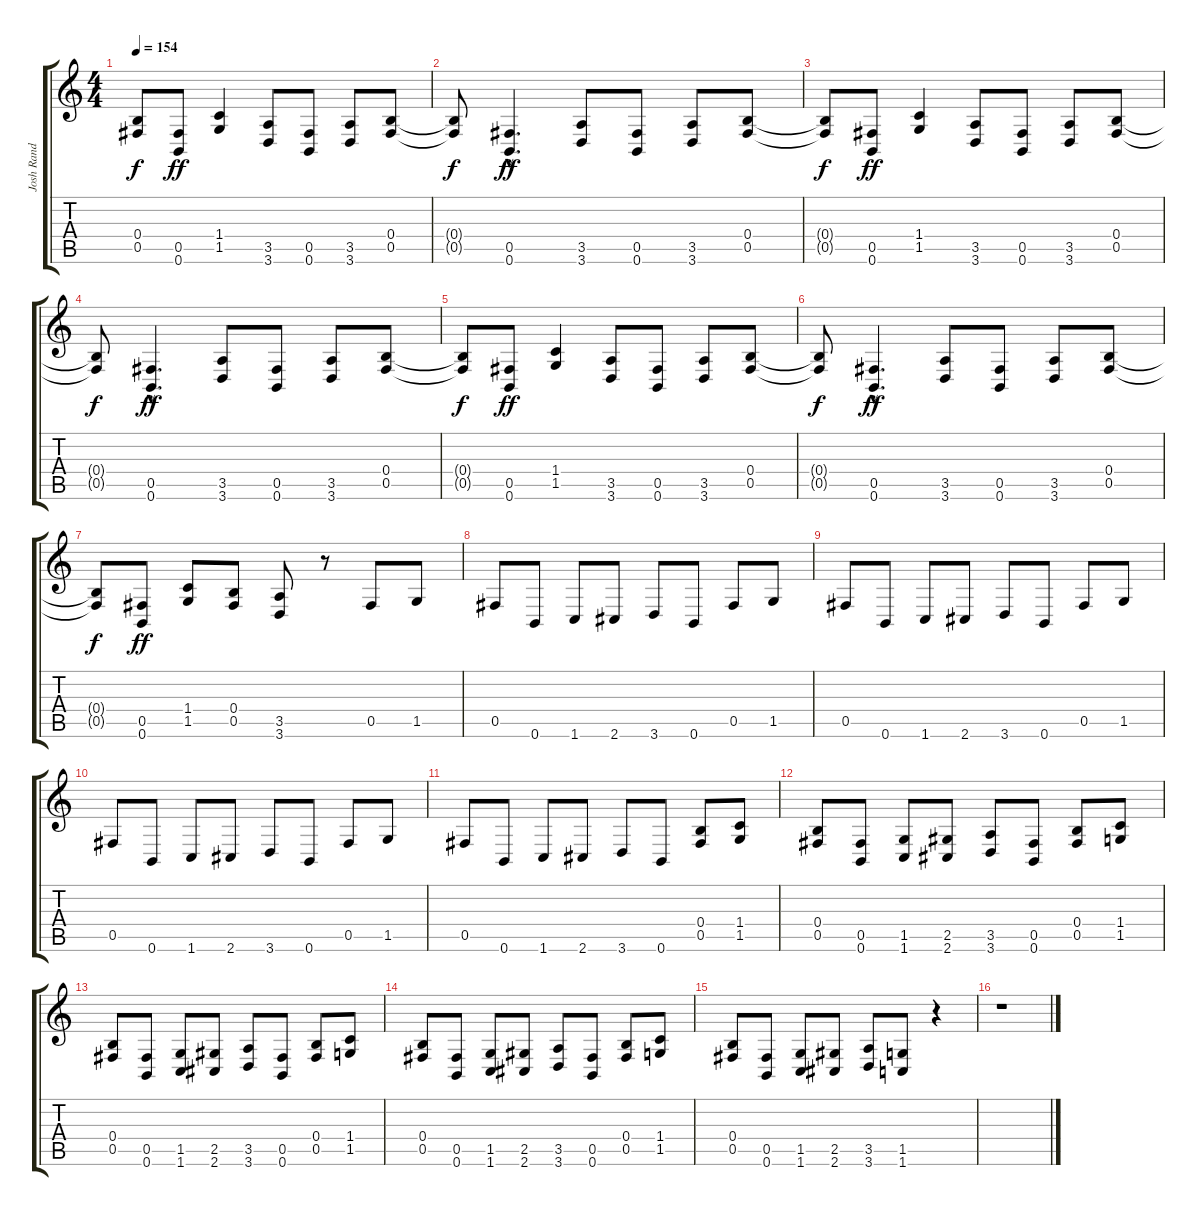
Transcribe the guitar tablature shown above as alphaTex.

\track ("Josh Rand" "Josh Rand") {instrument distortionguitar}
\staff {score tabs}
\tuning (Db4 Ab3 E3 B2 Gb2 B1) {hide}
\ts (4 4)
\tempo 154
\clef g2
\ks c
(0.4{t} 0.5{t}).8{dy f} (0.5 0.6).8{dy ff} (1.4 1.5).4 (3.5 3.6).8 (0.5 0.6).8 (3.5 3.6).8 (0.4 0.5).8 |
(0.4{t} 0.5{t}).8{dy f} (0.5{hac} 0.6{hac}).4{d dy ff} (3.5 3.6).8 (0.5 0.6).8 (3.5 3.6).8 (0.4 0.5).8 |
(0.4{t} 0.5{t}).8{dy f} (0.5 0.6).8{dy ff} (1.4 1.5).4 (3.5 3.6).8 (0.5 0.6).8 (3.5 3.6).8 (0.4 0.5).8 |
(0.4{t} 0.5{t}).8{dy f} (0.5{hac} 0.6{hac}).4{d dy ff} (3.5 3.6).8 (0.5 0.6).8 (3.5 3.6).8 (0.4 0.5).8 |
(0.4{t} 0.5{t}).8{dy f} (0.5 0.6).8{dy ff} (1.4 1.5).4 (3.5 3.6).8 (0.5 0.6).8 (3.5 3.6).8 (0.4 0.5).8 |
(0.4{t} 0.5{t}).8{dy f} (0.5{hac} 0.6{hac}).4{d dy ff} (3.5 3.6).8 (0.5 0.6).8 (3.5 3.6).8 (0.4 0.5).8 |
(0.4{t} 0.5{t}).8{dy f} (0.5 0.6).8{dy ff} (1.4 1.5).8 (0.4 0.5).8 (3.5 3.6).8 r.8 0.5.8 1.5.8 |
0.5.8 0.6.8 1.6.8 2.6.8 3.6.8 0.6.8 0.5.8 1.5.8 |
0.5.8 0.6.8 1.6.8 2.6.8 3.6.8 0.6.8 0.5.8 1.5.8 |
0.5.8 0.6.8 1.6.8 2.6.8 3.6.8 0.6.8 0.5.8 1.5.8 |
0.5.8 0.6.8 1.6.8 2.6.8 3.6.8 0.6.8 (0.4 0.5).8 (1.4 1.5).8 |
(0.4 0.5).8 (0.5 0.6).8 (1.5 1.6).8 (2.5 2.6).8 (3.5 3.6).8 (0.5 0.6).8 (0.4 0.5).8 (1.4 1.5).8 |
(0.4 0.5).8 (0.5 0.6).8 (1.5 1.6).8 (2.5 2.6).8 (3.5 3.6).8 (0.5 0.6).8 (0.4 0.5).8 (1.4 1.5).8 |
(0.4 0.5).8 (0.5 0.6).8 (1.5 1.6).8 (2.5 2.6).8 (3.5 3.6).8 (0.5 0.6).8 (0.4 0.5).8 (1.4 1.5).8 |
(0.4 0.5).8 (0.5 0.6).8 (1.5 1.6).8 (2.5 2.6).8 (3.5 3.6).8 (1.5 1.6).8 r.4 |
r.1
